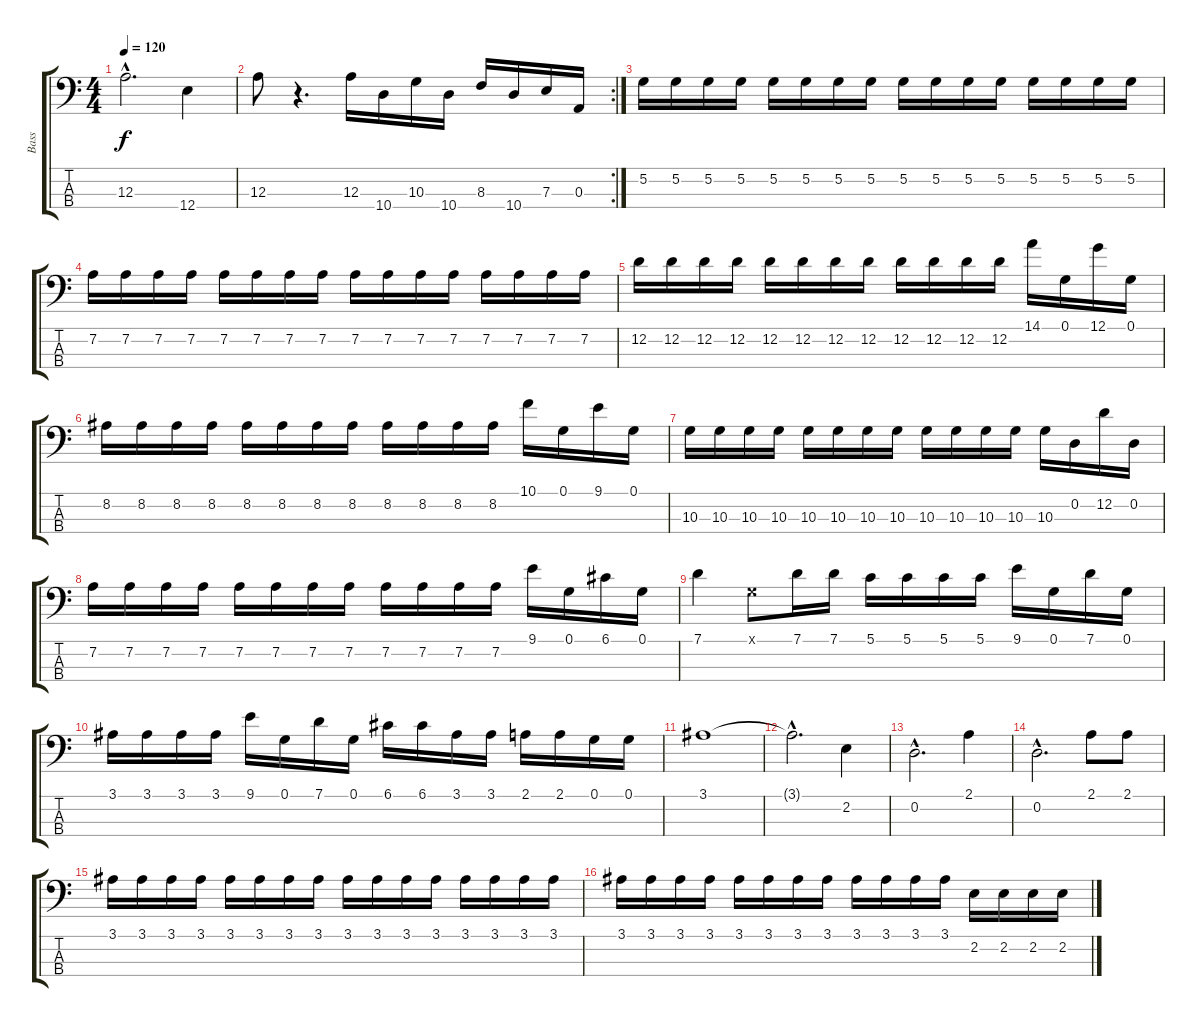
\track ("Bass" "Bass") {instrument electricbassfinger}
\staff {score tabs}
\tuning (G2 D2 A1 E1) {hide}
\ts (4 4)
\tempo 120
\clef f4
\ks c
12.3{hac}.2{d dy f} 12.4.4 |
\rc 2
12.3.8 r.4{d} 12.3.16 10.4.16 10.3.16 10.4.16 8.3.16 10.4.16 7.3.16 0.3.16 |
5.2.16 5.2.16 5.2.16 5.2.16 5.2.16 5.2.16 5.2.16 5.2.16 5.2.16 5.2.16 5.2.16 5.2.16 5.2.16 5.2.16 5.2.16 5.2.16 |
7.2.16 7.2.16 7.2.16 7.2.16 7.2.16 7.2.16 7.2.16 7.2.16 7.2.16 7.2.16 7.2.16 7.2.16 7.2.16 7.2.16 7.2.16 7.2.16 |
12.2.16 12.2.16 12.2.16 12.2.16 12.2.16 12.2.16 12.2.16 12.2.16 12.2.16 12.2.16 12.2.16 12.2.16 14.1.16 0.1.16 12.1.16 0.1.16 |
8.2.16 8.2.16 8.2.16 8.2.16 8.2.16 8.2.16 8.2.16 8.2.16 8.2.16 8.2.16 8.2.16 8.2.16 10.1.16 0.1.16 9.1.16 0.1.16 |
10.3.16 10.3.16 10.3.16 10.3.16 10.3.16 10.3.16 10.3.16 10.3.16 10.3.16 10.3.16 10.3.16 10.3.16 10.3.16 0.2.16 12.2.16 0.2.16 |
7.2.16 7.2.16 7.2.16 7.2.16 7.2.16 7.2.16 7.2.16 7.2.16 7.2.16 7.2.16 7.2.16 7.2.16 9.1.16 0.1.16 6.1.16 0.1.16 |
7.1.4 0.1{x}.8 7.1.16 7.1.16 5.1.16 5.1.16 5.1.16 5.1.16 9.1.16 0.1.16 7.1.16 0.1.16 |
3.1.16 3.1.16 3.1.16 3.1.16 9.1.16 0.1.16 7.1.16 0.1.16 6.1.16 6.1.16 3.1.16 3.1.16 2.1.16 2.1.16 0.1.16 0.1.16 |
3.1.1 |
3.1{hac t}.2{d} 2.2.4 |
0.2{hac}.2{d} 2.1.4 |
0.2{hac}.2{d} 2.1.8 2.1.8 |
3.1.16 3.1.16 3.1.16 3.1.16 3.1.16 3.1.16 3.1.16 3.1.16 3.1.16 3.1.16 3.1.16 3.1.16 3.1.16 3.1.16 3.1.16 3.1.16 |
3.1.16 3.1.16 3.1.16 3.1.16 3.1.16 3.1.16 3.1.16 3.1.16 3.1.16 3.1.16 3.1.16 3.1.16 2.2.16 2.2.16 2.2.16 2.2.16
